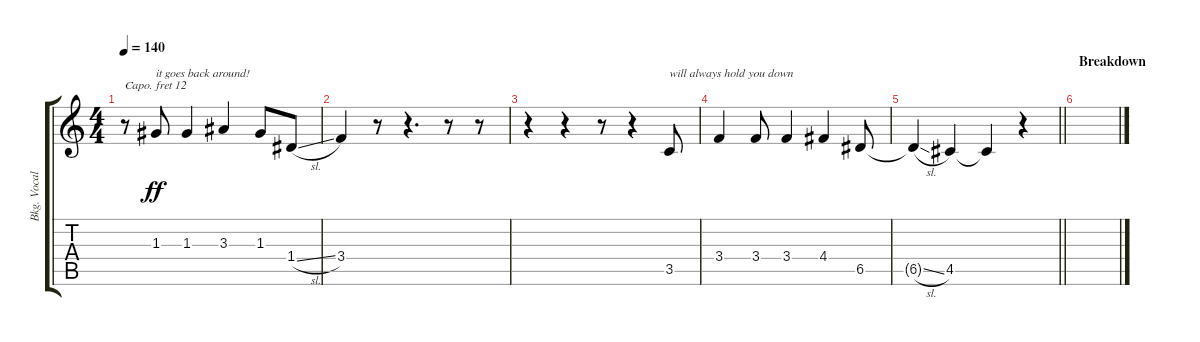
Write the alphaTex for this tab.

\track ("Bkg. Vocals" "Bkg. Vocal") {instrument lead1square}
\staff {score tabs}
\capo 12
\tuning (E4 B3 G3 D3 A2 E2) {hide}
\ts (4 4)
\tempo 140
\clef g2
\ks c
r.8{dy ff} 1.3.8{txt "it goes back around!"} 1.3.4 3.3.4 1.3.8 1.4{sl}.8 |
3.4.4 r.8 r.4{d} r.8 r.8 |
r.4 r.4 r.8 r.4 3.5.8{txt "will always hold you down"} |
3.4.4 3.4.8 3.4.4 4.4.4 6.5.8 |
\barLineRight lightlight
6.5{sl t}.4 4.5.4 4.5{t}.4 r.4 |
\section ("" "Breakdown")
